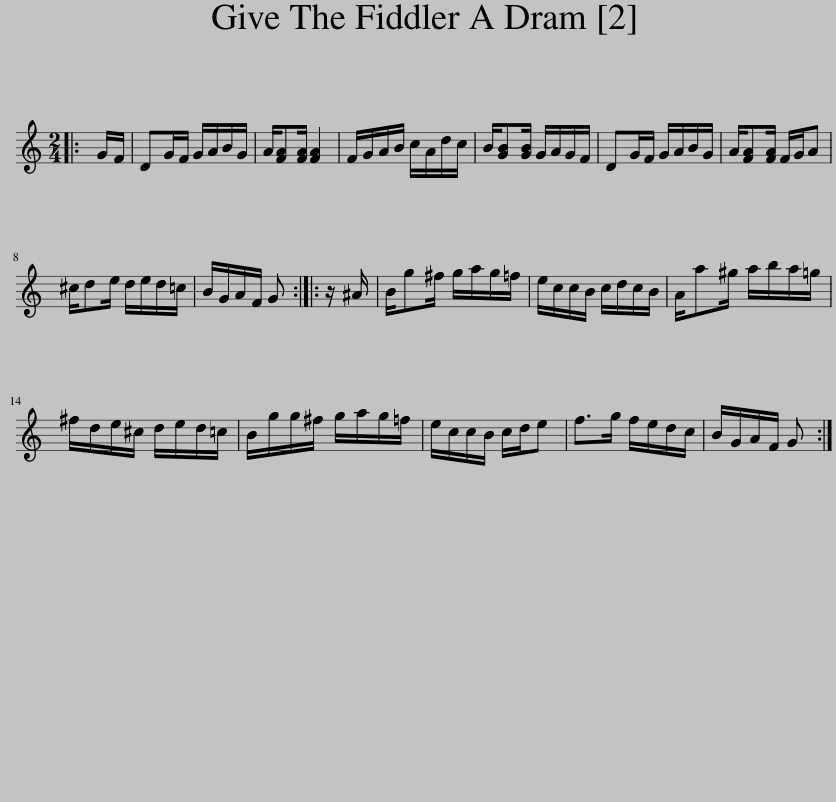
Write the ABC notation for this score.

X:1
L:1/8
M:2/4
I:linebreak $
K:C
V:1 treble
V:1
|: G/F/ | DG/F/ G/A/B/G/ | A/[FA][FA]/ [FA]2 | F/G/A/B/ c/A/d/c/ | B/[GB][GB]/ G/A/G/F/ | %5
 DG/F/ G/A/B/G/ | A/[FA][FA]/ F/G/A |$ ^c/de/ d/e/d/=c/ | B/G/A/F/ G :: z/ ^A/ | %10
 B/g^f/ g/a/g/=f/ | e/c/c/B/ c/d/c/B/ | A/a^g/ a/b/a/=g/ |$ ^f/d/e/^c/ d/e/d/=c/ | B/g/g/^f/ g/a/g/=f/ | %15
 e/c/c/B/ c/d/e | f>g f/e/d/c/ | B/G/A/F/ G :| %18
